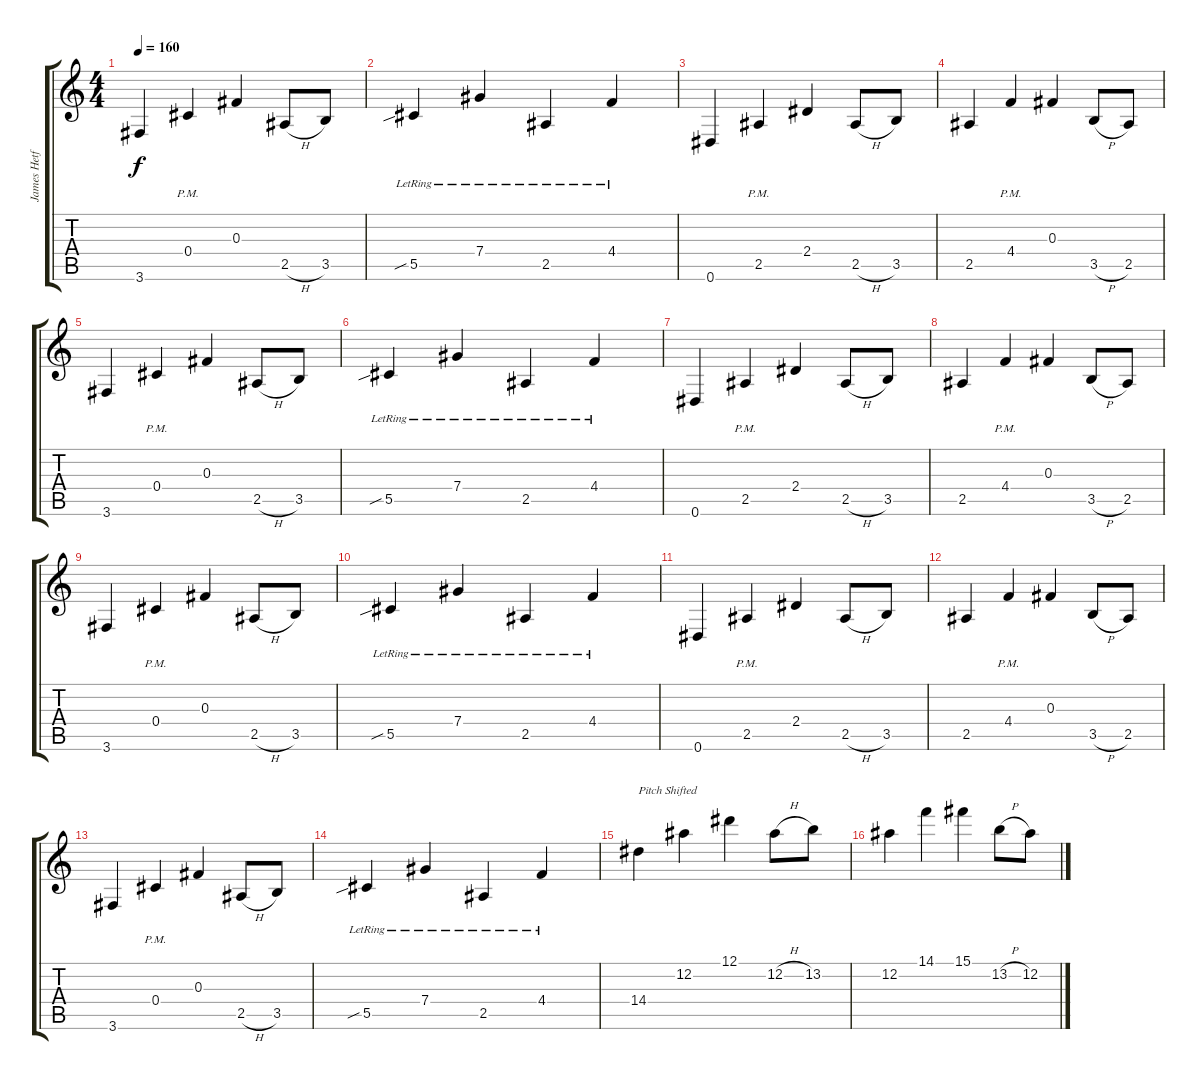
\track ("James Hetfield" "James Hetf") {instrument overdrivenguitar}
\staff {score tabs}
\tuning (Eb4 Bb3 Gb3 Db3 Ab2 Eb2) {hide}
\ts (4 4)
\tempo 160
\clef g2
\ks c
3.6.4{dy f} 0.4{pm}.4 0.3.4 2.5{h}.8 3.5.8 |
5.5{sib lr}.4 7.4{lr}.4 2.5{lr}.4 4.4{lr}.4 |
0.6.4 2.5{pm}.4 2.4.4 2.5{h}.8 3.5.8 |
2.5.4 4.4{pm}.4 0.3.4 3.5{h}.8 2.5.8 |
3.6.4 0.4{pm}.4 0.3.4 2.5{h}.8 3.5.8 |
5.5{sib lr}.4 7.4{lr}.4 2.5{lr}.4 4.4{lr}.4 |
0.6.4 2.5{pm}.4 2.4.4 2.5{h}.8 3.5.8 |
2.5.4 4.4{pm}.4 0.3.4 3.5{h}.8 2.5.8 |
3.6.4 0.4{pm}.4 0.3.4 2.5{h}.8 3.5.8 |
5.5{sib lr}.4 7.4{lr}.4 2.5{lr}.4 4.4{lr}.4 |
0.6.4 2.5{pm}.4 2.4.4 2.5{h}.8 3.5.8 |
2.5.4 4.4{pm}.4 0.3.4 3.5{h}.8 2.5.8 |
3.6.4 0.4{pm}.4 0.3.4 2.5{h}.8 3.5.8 |
5.5{sib lr}.4 7.4{lr}.4 2.5{lr}.4 4.4{lr}.4 |
14.4.4{txt "Pitch Shifted"} 12.2.4 12.1.4 12.2{h}.8 13.2.8 |
12.2.4 14.1.4 15.1.4 13.2{h}.8 12.2.8
